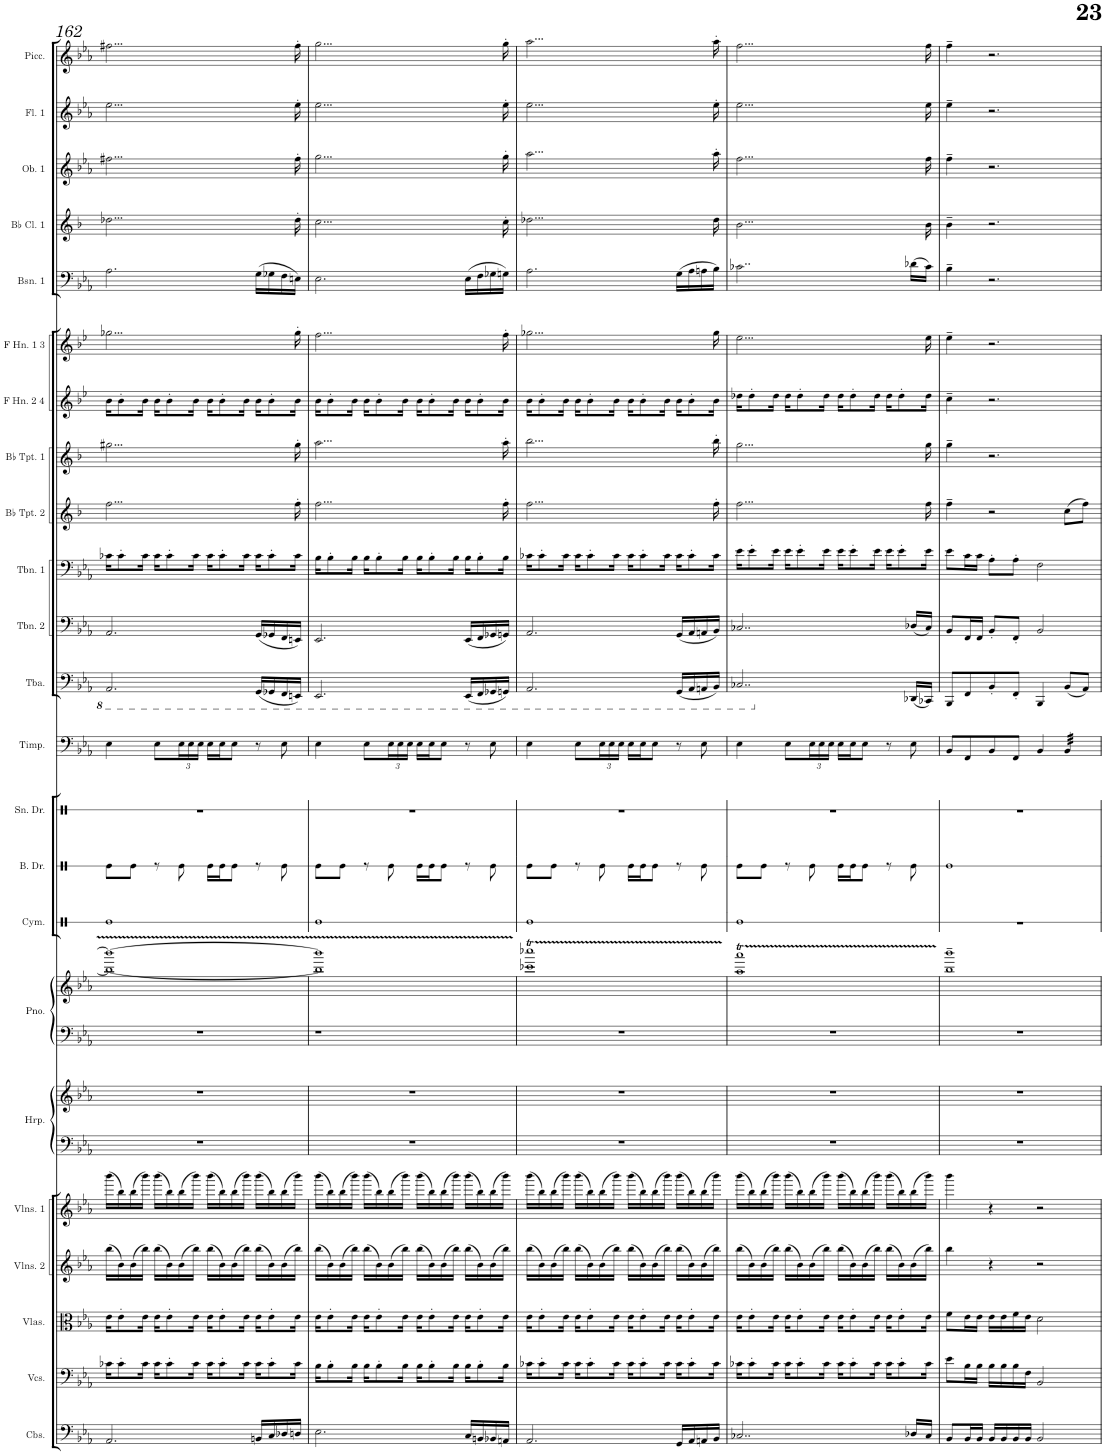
**kern	**kern	**kern	**kern	**kern	**kern	**kern	**kern	**kern	**kern	**kern	**kern	**kern	**kern	**kern	**kern	**kern	**kern	**kern	**kern	**kern	**kern	**kern	**kern	**kern
*part23	*part22	*part21	*part20	*part19	*part18	*part18	*part17	*part17	*part16	*part15	*part14	*part13	*part12	*part11	*part10	*part9	*part8	*part7	*part6	*part5	*part4	*part3	*part2	*part1
*staff25	*staff24	*staff23	*staff22	*staff21	*staff20	*staff19	*staff18	*staff17	*staff16	*staff15	*staff14	*staff13	*staff12	*staff11	*staff10	*staff9	*staff8	*staff7	*staff6	*staff5	*staff4	*staff3	*staff2	*staff1
*I"Contrabasses	*I"Violoncellos	*I"Violas	*I"Violins 2	*I"Violins 1	*I"Harp	*	*I"Piano	*	*I"Cymbal	*I"Bass Drum	*I"Snare Drum	*I"Timpani	*I"Tuba	*I"Trombone 2	*I"Trombone 1	*I"Bb Trumpet 2	*I"Bb Trumpet 1	*I"F Horn 2 &amp; 4	*I"F Horn 1 &amp; 3	*I"Bassoon 1	*I"Bb Clarinet 1	*I"Oboe 1	*I"Flute 1	*I"Piccolo
*I'Cbs.	*I'Vcs.	*I'Vlas.	*I'Vlns. 2	*I'Vlns. 1	*I'Hrp.	*	*I'Pno.	*	*I'Cym.	*I'B. Dr.	*I'Sn. Dr.	*I'Timp.	*I'Tba.	*I'Tbn. 2	*I'Tbn. 1	*I'Bb Tpt. 2	*I'Bb Tpt. 1	*I'F Hn. 2 4	*I'F Hn. 1 3	*I'Bsn. 1	*I'Bb Cl. 1	*I'Ob. 1	*I'Fl. 1	*I'Picc.
!!LO:PB:g=z
*clefF4	*clefF4	*clefC3	*clefG2	*clefG2	*clefF4	*clefG2	*clefF4	*clefG2	*clefX	*clefX	*clefX	*clefF4	*clefF4	*clefF4	*clefF4	*clefG2	*clefG2	*clefG2	*clefG2	*clefF4	*clefG2	*clefG2	*clefG2	*clefG2
*Trd7c12	*	*	*	*	*	*	*	*	*	*	*	*	*	*	*	*Trd1c2	*Trd1c2	*Trd4c7	*Trd4c7	*	*Trd1c2	*	*	*Trd-7c-12
*k[b-e-a-]	*k[b-e-a-]	*k[b-e-a-]	*k[b-e-a-]	*k[b-e-a-]	*k[b-e-a-]	*k[b-e-a-]	*k[b-e-a-]	*k[b-e-a-]	*k[]	*k[]	*k[]	*k[b-e-a-]	*k[b-e-a-]	*k[b-e-a-]	*k[b-e-a-]	*k[b-]	*k[b-]	*k[b-e-]	*k[b-e-]	*k[b-e-a-]	*k[b-]	*k[b-e-a-]	*k[b-e-a-]	*k[b-e-a-]
*M4/4	*M4/4	*M4/4	*M4/4	*M4/4	*M4/4	*M4/4	*M4/4	*M4/4	*M4/4	*M4/4	*M4/4	*M4/4	*M4/4	*M4/4	*M4/4	*M4/4	*M4/4	*M4/4	*M4/4	*M4/4	*M4/4	*M4/4	*M4/4	*M4/4
=162	=162	=162	=162	=162	=162	=162	=162	=162	=162	=162	=162	=162	=162	=162	=162	=162	=162	=162	=162	=162	=162	=162	=162	=162
*	*	*	*	*	*	*	*	*^	*	*	*	*	*	*	*	*	*	*	*	*	*	*	*	*
2.AA-/	16c-X\KL	16e-\KL	(16bb-\LL	(16bbb-\LL	1r	1r	1r	1bbb-_	1bb-_	1Re	8Re\L	1r	4E-\	2.AAA-/	2.AA-/	16c-X\KL	2...ff\	2...gg#X\	16b-\KL	2...gg-X\	2.A-\	2...dd-X\	2...ff#X\	2...ee-\	2...ff#X\
.	8c-'\	8e-'\	16b-\)	16bb-\)	.	.	.	.	.	.	.	.	.	.	.	8c-'\	.	.	8b-'\	.	.	.	.	.	.
.	.	.	(16b-\	(16bb-\	.	.	.	.	.	.	8Re\J	.	.	.	.	.	.	.	.	.	.	.	.	.	.
.	16c-\Jk	16e-\Jk	16bb-\JJ)	16bbb-\JJ)	.	.	.	.	.	.	.	.	.	.	.	16c-\Jk	.	.	16b-\Jk	.	.	.	.	.	.
.	16c-\KL	16e-\KL	(16bb-\LL	(16bbb-\LL	.	.	.	.	.	.	8r	.	8E-\L	.	.	16c-\KL	.	.	16b-\KL	.	.	.	.	.	.
.	8c-'\	8e-'\	16b-\)	16bb-\)	.	.	.	.	.	.	.	.	.	.	.	8c-'\	.	.	8b-'\	.	.	.	.	.	.
*	*	*	*	*	*	*	*	*	*	*	*	*	*Xbrackettup	*	*	*	*	*	*	*	*	*	*	*	*
.	.	.	(16b-\	(16bb-\	.	.	.	.	.	.	8Re\	.	24E-\L	.	.	.	.	.	.	.	.	.	.	.	.
.	.	.	.	.	.	.	.	.	.	.	.	.	24E-\	.	.	.	.	.	.	.	.	.	.	.	.
.	16c-\Jk	16e-\Jk	16bb-\JJ)	16bbb-\JJ)	.	.	.	.	.	.	.	.	.	.	.	16c-\Jk	.	.	16b-\Jk	.	.	.	.	.	.
.	.	.	.	.	.	.	.	.	.	.	.	.	24E-\JJ	.	.	.	.	.	.	.	.	.	.	.	.
.	16c-\KL	16e-\KL	(16bb-\LL	(16bbb-\LL	.	.	.	.	.	.	16Re\LL	.	16E-\LL	.	.	16c-\KL	.	.	16b-\KL	.	.	.	.	.	.
.	8c-'\	8e-'\	16b-\)	16bb-\)	.	.	.	.	.	.	16Re\J	.	16E-\J	.	.	8c-'\	.	.	8b-'\	.	.	.	.	.	.
.	.	.	(16b-\	(16bb-\	.	.	.	.	.	.	8Re\J	.	8E-\J	.	.	.	.	.	.	.	.	.	.	.	.
.	16c-\Jk	16e-\Jk	16bb-\JJ)	16bbb-\JJ)	.	.	.	.	.	.	.	.	.	.	.	16c-\Jk	.	.	16b-\Jk	.	.	.	.	.	.
16BBn/LL	16c-\KL	16e-\KL	(16bb-\LL	(16bbb-\LL	.	.	.	.	.	.	8r	.	8r	(16GGG/LL	(16GG/LL	16c-\KL	.	.	16b-\KL	.	(16G\LL	.	.	.	.
16C/	8c-'\	8e-'\	16b-\)	16bb-\)	.	.	.	.	.	.	.	.	.	16GGG-X/	16GG-X/	8c-'\	.	.	8b-'\	.	16G-X\	.	.	.	.
16D-X/	.	.	(16b-\	(16bb-\	.	.	.	.	.	.	8Re\	.	8E-\	16FFF/	16FF/	.	.	.	.	.	16F\	.	.	.	.
16Dn/JJ	16c-\Jk	16e-\Jk	16bb-\JJ)	16bbb-\JJ)	.	.	.	.	.	.	.	.	.	16EEEn/JJ)	16EEn/JJ)	16c-\Jk	16ff'\	16gg#'\	16b-\Jk	16gg-'\	16En\JJ)	16dd-'\	16ff#'\	16ee-'\	16ff#'\
=163	=163	=163	=163	=163	=163	=163	=163	=163	=163	=163	=163	=163	=163	=163	=163	=163	=163	=163	=163	=163	=163	=163	=163	=163	=163
2.E-\	16B-\KL	16e-\KL	(16bb-\LL	(16bbb-\LL	1r	1r	1r	1bbb-]	1bb-]	1Re	8Re\L	1r	4E-\	2.EEE-/	2.EE-/	16B-\KL	2...ff\	2...aa\	16b-\KL	2...ff\	2.E-\	2...cc\	2...gg\	2...ee-\	2...gg\
.	8B-'\	8e-'\	16b-\)	16bb-\)	.	.	.	.	.	.	.	.	.	.	.	8B-'\	.	.	8b-'\	.	.	.	.	.	.
.	.	.	(16b-\	(16bb-\	.	.	.	.	.	.	8Re\J	.	.	.	.	.	.	.	.	.	.	.	.	.	.
.	16B-\Jk	16e-\Jk	16bb-\JJ)	16bbb-\JJ)	.	.	.	.	.	.	.	.	.	.	.	16B-\Jk	.	.	16b-\Jk	.	.	.	.	.	.
.	16B-\KL	16e-\KL	(16bb-\LL	(16bbb-\LL	.	.	.	.	.	.	8r	.	8E-\L	.	.	16B-\KL	.	.	16b-\KL	.	.	.	.	.	.
.	8B-'\	8e-'\	16b-\)	16bb-\)	.	.	.	.	.	.	.	.	.	.	.	8B-'\	.	.	8b-'\	.	.	.	.	.	.
.	.	.	(16b-\	(16bb-\	.	.	.	.	.	.	8Re\	.	24E-\L	.	.	.	.	.	.	.	.	.	.	.	.
.	.	.	.	.	.	.	.	.	.	.	.	.	24E-\	.	.	.	.	.	.	.	.	.	.	.	.
.	16B-\Jk	16e-\Jk	16bb-\JJ)	16bbb-\JJ)	.	.	.	.	.	.	.	.	.	.	.	16B-\Jk	.	.	16b-\Jk	.	.	.	.	.	.
.	.	.	.	.	.	.	.	.	.	.	.	.	24E-\JJ	.	.	.	.	.	.	.	.	.	.	.	.
.	16B-\KL	16e-\KL	(16bb-\LL	(16bbb-\LL	.	.	.	.	.	.	16Re\LL	.	16E-\LL	.	.	16B-\KL	.	.	16b-\KL	.	.	.	.	.	.
.	8B-'\	8e-'\	16b-\)	16bb-\)	.	.	.	.	.	.	16Re\J	.	16E-\J	.	.	8B-'\	.	.	8b-'\	.	.	.	.	.	.
.	.	.	(16b-\	(16bb-\	.	.	.	.	.	.	8Re\J	.	8E-\J	.	.	.	.	.	.	.	.	.	.	.	.
.	16B-\Jk	16e-\Jk	16bb-\JJ)	16bbb-\JJ)	.	.	.	.	.	.	.	.	.	.	.	16B-\Jk	.	.	16b-\Jk	.	.	.	.	.	.
16C/LL	16B-\KL	16e-\KL	(16bb-\LL	(16bbb-\LL	.	.	.	.	.	.	8r	.	8r	(16EEE-/LL	(16EE-/LL	16B-\KL	.	.	16b-\KL	.	(16E-\LL	.	.	.	.
16BBn/	8B-'\	8e-'\	16b-\)	16bb-\)	.	.	.	.	.	.	.	.	.	16FFF/	16FF/	8B-'\	.	.	8b-'\	.	16F\	.	.	.	.
16BB-X/	.	.	(16b-\	(16bb-\	.	.	.	.	.	.	8Re\	.	8E-\	16GGG-X/	16GG-X/	.	.	.	.	.	16G-X\	.	.	.	.
16AAn/JJ	16B-\Jk	16e-\Jk	16bb-\JJ)	16bbb-\JJ)	.	.	.	.	.	.	.	.	.	16GGGn/JJ)	16GGn/JJ)	16B-\Jk	16ff'\	16aa'\	16b-\Jk	16ff'\	16Gn\JJ)	16cc'\	16gg'\	16ee-'\	16gg'\
=164	=164	=164	=164	=164	=164	=164	=164	=164	=164	=164	=164	=164	=164	=164	=164	=164	=164	=164	=164	=164	=164	=164	=164	=164	=164
2.AA-/	16c-X\KL	16e-\KL	(16bb-\LL	(16bbb-\LL	1r	1r	1r	1cccc-XT	1ccc-X	1Re	8Re\L	1r	4E-\	2.AAA-/	2.AA-/	16c-X\KL	2...ff\	2...bb-\	16b-\KL	2...gg-X\	2.A-\	2...dd-X\	2...aa-\	2...ee-\	2...aa-\
.	8c-'\	8e-'\	16b-\)	16bb-\)	.	.	.	.	.	.	.	.	.	.	.	8c-'\	.	.	8b-'\	.	.	.	.	.	.
.	.	.	(16b-\	(16bb-\	.	.	.	.	.	.	8Re\J	.	.	.	.	.	.	.	.	.	.	.	.	.	.
.	16c-\Jk	16e-\Jk	16bb-\JJ)	16bbb-\JJ)	.	.	.	.	.	.	.	.	.	.	.	16c-\Jk	.	.	16b-\Jk	.	.	.	.	.	.
.	16c-\KL	16e-\KL	(16bb-\LL	(16bbb-\LL	.	.	.	.	.	.	8r	.	8E-\L	.	.	16c-\KL	.	.	16b-\KL	.	.	.	.	.	.
.	8c-'\	8e-'\	16b-\)	16bb-\)	.	.	.	.	.	.	.	.	.	.	.	8c-'\	.	.	8b-'\	.	.	.	.	.	.
.	.	.	(16b-\	(16bb-\	.	.	.	.	.	.	8Re\	.	24E-\L	.	.	.	.	.	.	.	.	.	.	.	.
.	.	.	.	.	.	.	.	.	.	.	.	.	24E-\	.	.	.	.	.	.	.	.	.	.	.	.
.	16c-\Jk	16e-\Jk	16bb-\JJ)	16bbb-\JJ)	.	.	.	.	.	.	.	.	.	.	.	16c-\Jk	.	.	16b-\Jk	.	.	.	.	.	.
.	.	.	.	.	.	.	.	.	.	.	.	.	24E-\JJ	.	.	.	.	.	.	.	.	.	.	.	.
.	16c-\KL	16e-\KL	(16bb-\LL	(16bbb-\LL	.	.	.	.	.	.	16Re\LL	.	16E-\LL	.	.	16c-\KL	.	.	16b-\KL	.	.	.	.	.	.
.	8c-'\	8e-'\	16b-\)	16bb-\)	.	.	.	.	.	.	16Re\J	.	16E-\J	.	.	8c-'\	.	.	8b-'\	.	.	.	.	.	.
.	.	.	(16b-\	(16bb-\	.	.	.	.	.	.	8Re\J	.	8E-\J	.	.	.	.	.	.	.	.	.	.	.	.
.	16c-\Jk	16e-\Jk	16bb-\JJ)	16bbb-\JJ)	.	.	.	.	.	.	.	.	.	.	.	16c-\Jk	.	.	16b-\Jk	.	.	.	.	.	.
16GG/LL	16c-\KL	16e-\KL	(16bb-\LL	(16bbb-\LL	.	.	.	.	.	.	8r	.	8r	(16GGG/LL	(16GG/LL	16c-\KL	.	.	16b-\KL	.	(16G\LL	.	.	.	.
16AA-/	8c-'\	8e-'\	16b-\)	16bb-\)	.	.	.	.	.	.	.	.	.	16AAA-/	16AA-/	8c-'\	.	.	8b-'\	.	16A-\	.	.	.	.
16AAn/	.	.	(16b-\	(16bb-\	.	.	.	.	.	.	8Re\	.	8E-\	16AAAn/	16AAn/	.	.	.	.	.	16An\	.	.	.	.
16BB-/JJ	16c-\Jk	16e-\Jk	16bb-\JJ)	16bbb-\JJ)	.	.	.	.	.	.	.	.	.	16BBB-/JJ)	16BB-/JJ)	16c-\Jk	16ff'\	16bb-'\	16b-\Jk	16gg-\	16B-\JJ)	16dd-\	16aa-'\	16ee-'\	16aa-'\
=165	=165	=165	=165	=165	=165	=165	=165	=165	=165	=165	=165	=165	=165	=165	=165	=165	=165	=165	=165	=165	=165	=165	=165	=165	=165
2..C-X/	16c-X\KL	16e-\KL	(16bb-\LL	(16bbb-\LL	1r	1r	1r	1aaa-T	1aa-	1Re	8Re\L	1r	4E-\	2..CC-X/	2..C-X/	16e-\KL	2...ff\	2...gg\	16dd-X\KL	2...ee-\	2..c-X\	2...b-\	2...ff\	2...ee-\	2...ff\
.	8c-'\	8e-'\	16b-\)	16bb-\)	.	.	.	.	.	.	.	.	.	.	.	8e-'\	.	.	8dd-'\	.	.	.	.	.	.
.	.	.	(16b-\	(16bb-\	.	.	.	.	.	.	8Re\J	.	.	.	.	.	.	.	.	.	.	.	.	.	.
.	16c-\Jk	16e-\Jk	16bb-\JJ)	16bbb-\JJ)	.	.	.	.	.	.	.	.	.	.	.	16e-\Jk	.	.	16dd-\Jk	.	.	.	.	.	.
.	16c-\KL	16e-\KL	(16bb-\LL	(16bbb-\LL	.	.	.	.	.	.	8r	.	8E-\L	.	.	16e-\KL	.	.	16dd-\KL	.	.	.	.	.	.
.	8c-'\	8e-'\	16b-\)	16bb-\)	.	.	.	.	.	.	.	.	.	.	.	8e-'\	.	.	8dd-'\	.	.	.	.	.	.
.	.	.	(16b-\	(16bb-\	.	.	.	.	.	.	8Re\	.	24E-\L	.	.	.	.	.	.	.	.	.	.	.	.
.	.	.	.	.	.	.	.	.	.	.	.	.	24E-\	.	.	.	.	.	.	.	.	.	.	.	.
.	16c-\Jk	16e-\Jk	16bb-\JJ)	16bbb-\JJ)	.	.	.	.	.	.	.	.	.	.	.	16e-\Jk	.	.	16dd-\Jk	.	.	.	.	.	.
.	.	.	.	.	.	.	.	.	.	.	.	.	24E-\JJ	.	.	.	.	.	.	.	.	.	.	.	.
.	16c-\KL	16e-\KL	(16bb-\LL	(16bbb-\LL	.	.	.	.	.	.	16Re\LL	.	16E-\LL	.	.	16e-\KL	.	.	16dd-\KL	.	.	.	.	.	.
.	8c-'\	8e-'\	16b-\)	16bb-\)	.	.	.	.	.	.	16Re\J	.	16E-\J	.	.	8e-'\	.	.	8dd-'\	.	.	.	.	.	.
.	.	.	(16b-\	(16bb-\	.	.	.	.	.	.	8Re\J	.	8E-\J	.	.	.	.	.	.	.	.	.	.	.	.
.	16c-\Jk	16e-\Jk	16bb-\JJ)	16bbb-\JJ)	.	.	.	.	.	.	.	.	.	.	.	16e-\Jk	.	.	16dd-\Jk	.	.	.	.	.	.
.	16c-\KL	16e-\KL	(16bb-\LL	(16bbb-\LL	.	.	.	.	.	.	8r	.	8r	.	.	16e-\KL	.	.	16dd-\KL	.	.	.	.	.	.
.	8c-'\	8e-'\	16b-\)	16bb-\)	.	.	.	.	.	.	.	.	.	.	.	8e-'\	.	.	8dd-'\	.	.	.	.	.	.
16D-X/LL	.	.	(16b-\	(16bb-\	.	.	.	.	.	.	8Re\	.	8E-\	(16DD-X/LL	(16D-X/LL	.	.	.	.	.	(16d-X\LL	.	.	.	.
16C-/JJ	16c-\Jk	16e-\Jk	16bb-\JJ)	16bbb-\JJ)	.	.	.	.	.	.	.	.	.	16CC-X/JJ)	16C-/JJ)	16e-\Jk	16ff\	16gg\	16dd-\Jk	16ee-\	16c-\JJ)	16b-\	16ff\	16ee-\	16ff\
*	*	*	*	*	*	*	*	*v	*v	*	*	*	*	*	*	*	*	*	*	*	*	*	*	*	*
=166	=166	=166	=166	=166	=166	=166	=166	=166	=166	=166	=166	=166	=166	=166	=166	=166	=166	=166	=166	=166	=166	=166	=166	=166
8BB-/L	8e-\L	8f\L	4bb-\	4bbb-\	1r	1r	1r	1bb-~ 1bbb-~	1r	1Re	1r	8BB-/L	8BBB-/L	8BB-/L	8e-\L	4ff~\	4gg~\	4cc~\	4ee-~\	4B-~\	4b-~\	4ff~\	4ee-~\	4ff~\
16BB-/L	16B-\L	16e-\L	.	.	.	.	.	.	.	.	.	8FF/	8FF/	16FF/L	16c\L	.	.	.	.	.	.	.	.	.
16BB-/JJ	16B-\JJ	16e-\JJ	.	.	.	.	.	.	.	.	.	.	.	16FF/JJ	16c\JJ	.	.	.	.	.	.	.	.	.
16BB-/LL	16B-\LL	16e-\LL	4r	4r	.	.	.	.	.	.	.	8BB-/	8BB-'/	8BB-'/L	8A-'\L	2r	2.r	2.r	2.r	2.r	2.r	2.r	2.r	2.r
16BB-/	16B-\	16e-\	.	.	.	.	.	.	.	.	.	.	.	.	.	.	.	.	.	.	.	.	.	.
16BB-/	16B-\	16f\	.	.	.	.	.	.	.	.	.	8FF/J	8FF'/J	8FF'/J	8A-'\J	.	.	.	.	.	.	.	.	.
16BB-/JJ	16F\JJ	16e-\JJ	.	.	.	.	.	.	.	.	.	.	.	.	.	.	.	.	.	.	.	.	.	.
2BB-/	2BB-/	2d\	2r	2r	.	.	.	.	.	.	.	4BB-/	4BBB-/	2BB-/	2F\	.	.	.	.	.	.	.	.	.
*	*	*	*	*	*	*	*	*	*	*	*	*tremolo	*	*	*	*	*	*	*	*	*	*	*	*
.	.	.	.	.	.	.	.	.	.	.	.	32BB-/LLL	(8BB-/L	.	.	(8cc\L	.	.	.	.	.	.	.	.
.	.	.	.	.	.	.	.	.	.	.	.	32BB-/	.	.	.	.	.	.	.	.	.	.	.	.
.	.	.	.	.	.	.	.	.	.	.	.	32BB-/	.	.	.	.	.	.	.	.	.	.	.	.
.	.	.	.	.	.	.	.	.	.	.	.	32BB-/	.	.	.	.	.	.	.	.	.	.	.	.
.	.	.	.	.	.	.	.	.	.	.	.	32BB-/	8AA-/J)	.	.	8ff\J)	.	.	.	.	.	.	.	.
.	.	.	.	.	.	.	.	.	.	.	.	32BB-/	.	.	.	.	.	.	.	.	.	.	.	.
.	.	.	.	.	.	.	.	.	.	.	.	32BB-/	.	.	.	.	.	.	.	.	.	.	.	.
.	.	.	.	.	.	.	.	.	.	.	.	32BB-/JJJ	.	.	.	.	.	.	.	.	.	.	.	.
*	*	*	*	*	*	*	*	*	*	*	*	*Xtremolo	*	*	*	*	*	*	*	*	*	*	*	*
=	=	=	=	=	=	=	=	=	=	=	=	=	=	=	=	=	=	=	=	=	=	=	=	=
*-	*-	*-	*-	*-	*-	*-	*-	*-	*-	*-	*-	*-	*-	*-	*-	*-	*-	*-	*-	*-	*-	*-	*-	*-
